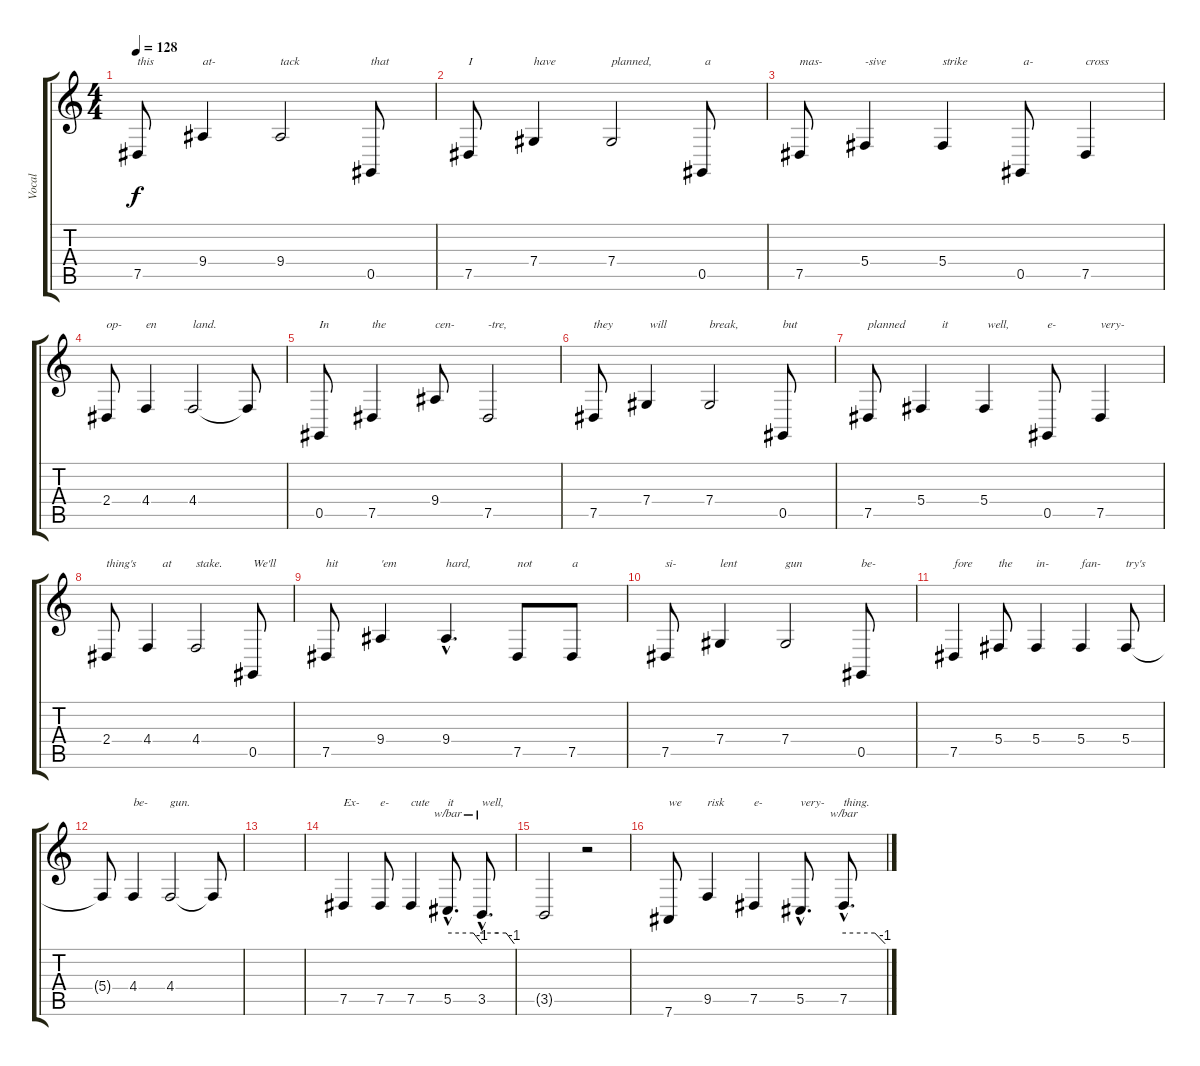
\track ("Vocal" "Vocal") {instrument violin}
\staff {score tabs}
\tuning (Eb4 Bb3 Gb3 Db3 Ab2 Eb2) {hide}
\ts (4 4)
\tempo 128
\clef g2
\ks c
7.5.8{txt "this" dy f} 9.4.4{txt "at-"} 9.4.2{txt "tack"} 0.5.8{txt "that"} |
7.5.8{txt "I"} 7.4.4{txt "have"} 7.4.2{txt "planned,"} 0.5.8{txt " a"} |
7.5.8{txt "mas-"} 5.4.4{txt "-sive"} 5.4.4{txt "strike"} 0.5.8{txt " a-"} 7.5.4{txt "cross"} |
2.4.8{txt "op-"} 4.4.4{txt "en"} 4.4.2{txt "land."} 4.4{t}.8 |
0.5.8{txt "In"} 7.5.4{txt "the"} 9.4.8{txt "cen-"} 7.5.2{txt "-tre,"} |
7.5.8{txt "they"} 7.4.4{txt " will"} 7.4.2{txt "break,"} 0.5.8{txt "but"} |
7.5.8{txt "planned"} 5.4.4{txt "       it"} 5.4.4{txt " well,"} 0.5.8{txt "e-"} 7.5.4{txt "very-"} |
2.4.8{txt "thing's"} 4.4.4{txt "     at"} 4.4.2{txt "stake."} 0.5.8{txt "We'll"} |
7.5.8{txt "hit"} 9.4.4{txt "'em"} 9.4{hac}.4{d txt "hard,"} 7.5.8{txt "not"} 7.5.8{txt "a"} |
7.5.8{txt "si-"} 7.4.4{txt "lent"} 7.4.2{txt "gun"} 0.5.8{txt "be-"} |
7.5.4{txt "fore"} 5.4.8{txt "the"} 5.4.4{txt "in-"} 5.4.4{txt "fan-"} 5.4.8{txt "try's"} |
5.4{t}.8 4.4.4{txt "be-"} 4.4.2{txt "gun."} 4.4{t}.8 |
|
7.5.4{txt "Ex-"} 7.5.8{txt "e-"} 7.5.4{txt "cute"} 5.5{hac}.8{d tbe (custom default 0 0 45 0 60 -4) txt "it"} 3.5{hac}.8{d tbe (custom default 0 0 30 0 45 0 60 -4) txt "well,"} |
3.5{t}.2 r.2 |
7.6.8{txt "we"} 9.5.4{txt "risk"} 7.5.4{txt "e-"} 5.5{hac}.8{d txt "very-"} 7.5{hac}.8{d tbe (custom default 0 0 45 0 60 -4) txt "thing."}
